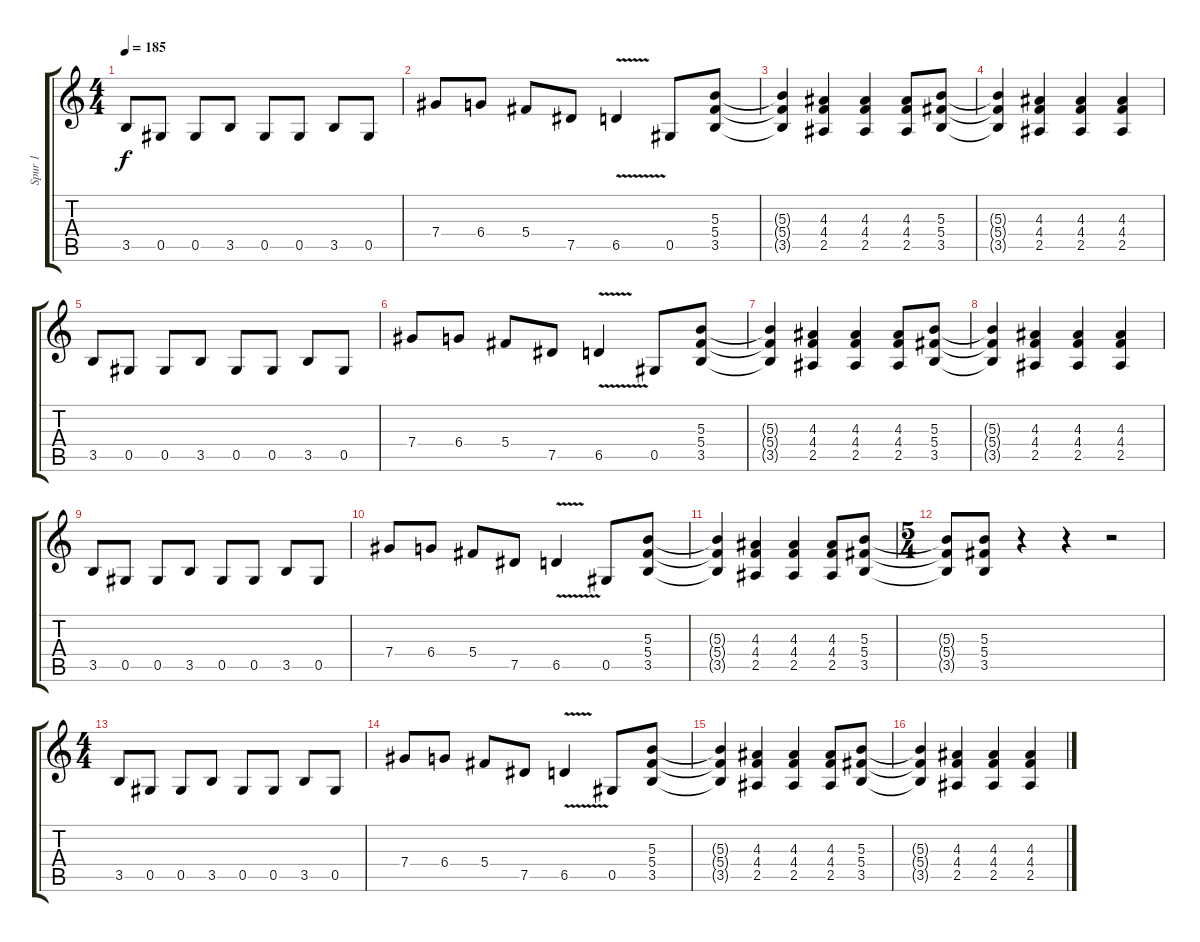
\track ("Spur 1" "Spur 1") {instrument distortionguitar}
\staff {score tabs}
\tuning (Eb4 Bb3 Gb3 Db3 Ab2 Eb2) {hide}
\ts (4 4)
\tempo 185
\clef g2
\ks c
3.5.8{dy f instrument distortionguitar} 0.5.8 0.5.8 3.5.8 0.5.8 0.5.8 3.5.8 0.5.8 |
7.4.8 6.4.8 5.4.8 7.5.8 6.5{v}.4 0.5.8 (5.3 5.4 3.5).8 |
(5.3{t} 5.4{t} 3.5{t}).4 (4.3 4.4 2.5).4 (4.3 4.4 2.5).4 (4.3 4.4 2.5).8 (5.3 5.4 3.5).8 |
(5.3{t} 5.4{t} 3.5{t}).4 (4.3 4.4 2.5).4 (4.3 4.4 2.5).4 (4.3 4.4 2.5).4 |
3.5.8 0.5.8 0.5.8 3.5.8 0.5.8 0.5.8 3.5.8 0.5.8 |
7.4.8 6.4.8 5.4.8 7.5.8 6.5{v}.4 0.5.8 (5.3 5.4 3.5).8 |
(5.3{t} 5.4{t} 3.5{t}).4 (4.3 4.4 2.5).4 (4.3 4.4 2.5).4 (4.3 4.4 2.5).8 (5.3 5.4 3.5).8 |
(5.3{t} 5.4{t} 3.5{t}).4 (4.3 4.4 2.5).4 (4.3 4.4 2.5).4 (4.3 4.4 2.5).4 |
3.5.8 0.5.8 0.5.8 3.5.8 0.5.8 0.5.8 3.5.8 0.5.8 |
7.4.8 6.4.8 5.4.8 7.5.8 6.5{v}.4 0.5.8 (5.3 5.4 3.5).8 |
(5.3{t} 5.4{t} 3.5{t}).4 (4.3 4.4 2.5).4 (4.3 4.4 2.5).4 (4.3 4.4 2.5).8 (5.3 5.4 3.5).8 |
\ts (5 4)
(5.3{t} 5.4{t} 3.5{t}).8 (5.3 5.4 3.5).8 r.4 r.4 r.2 |
\ts (4 4)
3.5.8 0.5.8 0.5.8 3.5.8 0.5.8 0.5.8 3.5.8 0.5.8 |
7.4.8 6.4.8 5.4.8 7.5.8 6.5{v}.4 0.5.8 (5.3 5.4 3.5).8 |
(5.3{t} 5.4{t} 3.5{t}).4 (4.3 4.4 2.5).4 (4.3 4.4 2.5).4 (4.3 4.4 2.5).8 (5.3 5.4 3.5).8 |
(5.3{t} 5.4{t} 3.5{t}).4 (4.3 4.4 2.5).4 (4.3 4.4 2.5).4 (4.3 4.4 2.5).4
